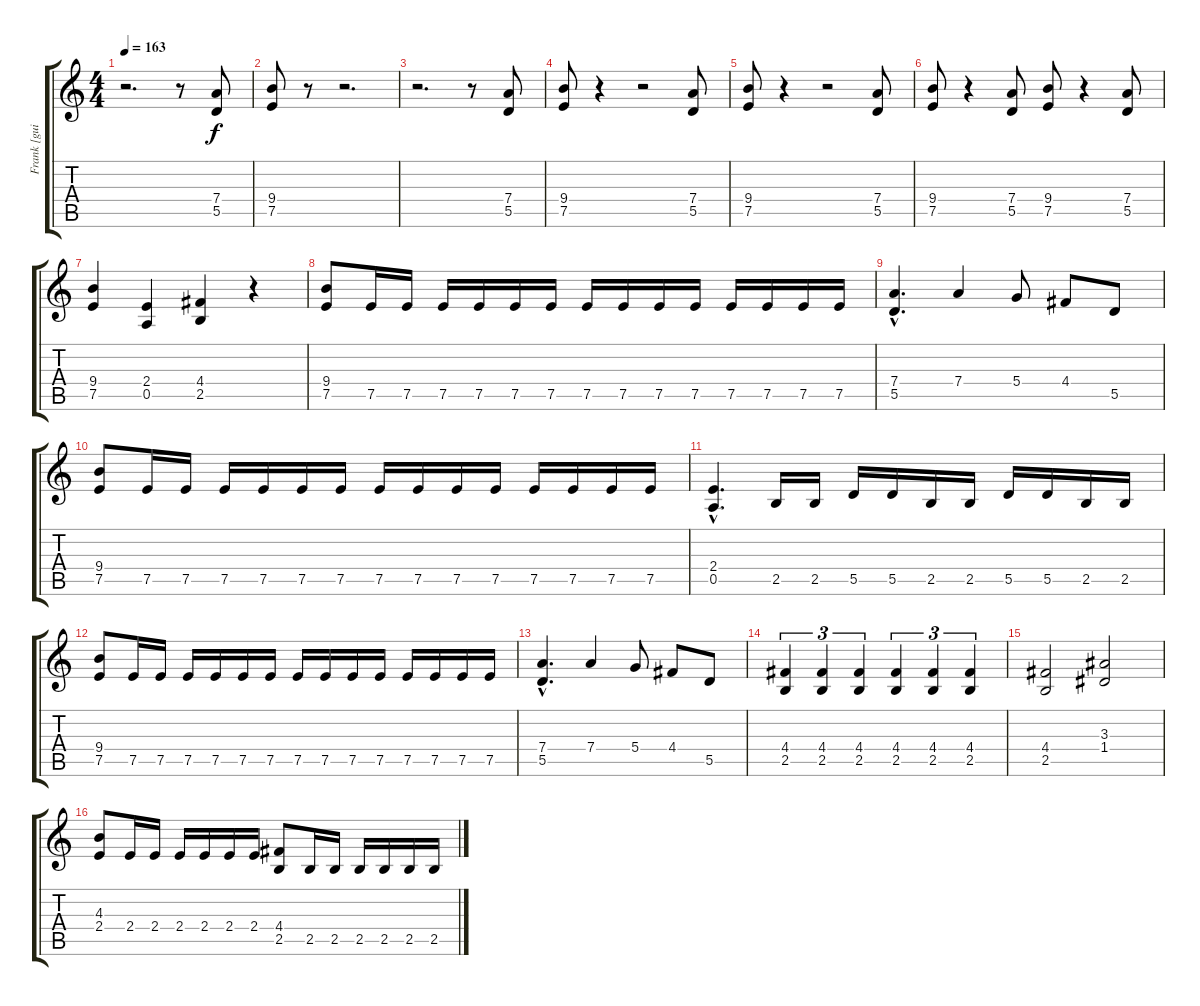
\track ("Frank [guitarra]" "Frank [gui") {instrument overdrivenguitar}
\staff {score tabs}
\tuning (E4 B3 G3 D3 A2 E2) {hide}
\ts (4 4)
\tempo 163
\clef g2
\ks c
r.2{d dy f} r.8 (7.4 5.5).8 |
(9.4 7.5).8 r.8 r.2{d} |
r.2{d} r.8 (7.4 5.5).8 |
(9.4 7.5).8 r.4 r.2 (7.4 5.5).8 |
(9.4 7.5).8 r.4 r.2 (7.4 5.5).8 |
(9.4 7.5).8 r.4 (7.4 5.5).8 (9.4 7.5).8 r.4 (7.4 5.5).8 |
(9.4 7.5).4 (2.4 0.5).4 (4.4 2.5).4 r.4 |
(9.4 7.5).8 7.5.16 7.5.16 7.5.16 7.5.16 7.5.16 7.5.16 7.5.16 7.5.16 7.5.16 7.5.16 7.5.16 7.5.16 7.5.16 7.5.16 |
(7.4{hac} 5.5{hac}).4{d} 7.4.4 5.4.8 4.4.8 5.5.8 |
(9.4 7.5).8 7.5.16 7.5.16 7.5.16 7.5.16 7.5.16 7.5.16 7.5.16 7.5.16 7.5.16 7.5.16 7.5.16 7.5.16 7.5.16 7.5.16 |
(2.4{hac} 0.5{hac}).4{d} 2.5.16 2.5.16 5.5.16 5.5.16 2.5.16 2.5.16 5.5.16 5.5.16 2.5.16 2.5.16 |
(9.4 7.5).8 7.5.16 7.5.16 7.5.16 7.5.16 7.5.16 7.5.16 7.5.16 7.5.16 7.5.16 7.5.16 7.5.16 7.5.16 7.5.16 7.5.16 |
(7.4{hac} 5.5{hac}).4{d} 7.4.4 5.4.8 4.4.8 5.5.8 |
(4.4 2.5).4{tu (3 2)} (4.4 2.5).4{tu (3 2)} (4.4 2.5).4{tu (3 2)} (4.4 2.5).4{tu (3 2)} (4.4 2.5).4{tu (3 2)} (4.4 2.5).4{tu (3 2)} |
(4.4 2.5).2 (3.3 1.4).2 |
(4.3 2.4).8 2.4.16 2.4.16 2.4.16 2.4.16 2.4.16 2.4.16 (4.4 2.5).8 2.5.16 2.5.16 2.5.16 2.5.16 2.5.16 2.5.16
